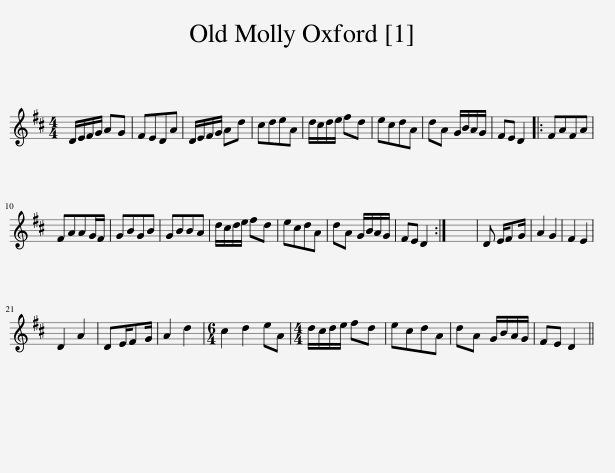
X:1
L:1/8
M:4/4
I:linebreak $
K:D
V:1 treble
V:1
 D/E/F/G/ AG | FEDA | D/E/F/G/ Ad | cdeA | d/c/d/e/ fd | %5
 ecdA | dA G/B/A/G/ | FE D2 |: FAFA |$ FAAG/F/ | %10
 GBGB | GBBA | d/c/d/e/ fd | ecdA | dA G/B/A/G/ | %15
 FE D2 :| x8 | D E/FG/ | A2 G2 | F2 E2 |$ %20
 D2 A2 | DE/FG/ | A2 d2 |[M:6/4] c2 d2 eA |[M:4/4] d/c/d/e/ fd | %25
 ecdA | dA G/B/A/G/ | FE D2 || %28
